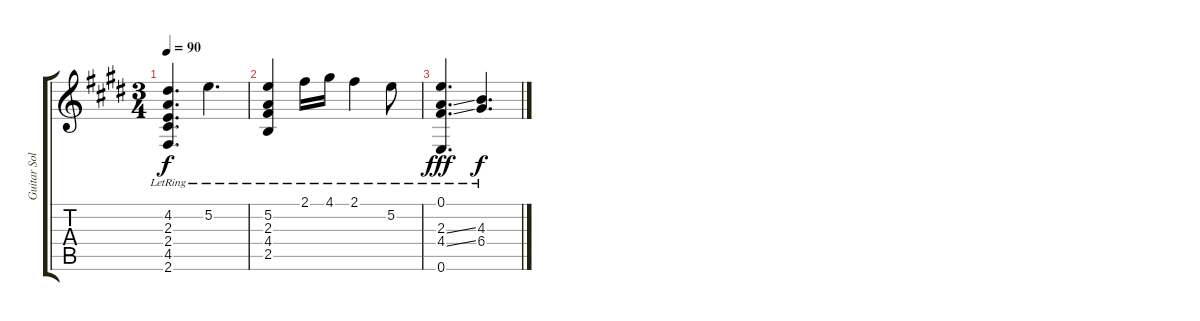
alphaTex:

\track ("Guitar Solo" "Guitar Sol") {instrument acousticguitarnylon}
\staff {score tabs}
\tuning (E4 B3 G3 D3 A2 E2) {hide}
\ts (3 4)
\tempo 90
\clef g2
\ks e
(4.2{lr} 2.3{lr} 2.4{lr} 4.5{lr} 2.6{lr}).4{d dy f} 5.2{lr}.4{d} |
(5.2{lr} 2.3{lr} 4.4{lr} 2.5{lr}).4 2.1{lr}.16 4.1{lr}.16 2.1{lr}.4 5.2{lr}.8 |
(0.1{lr} 2.3{ss lr} 4.4{ss lr} 0.6{lr}).4{d dy fff} (4.3{lr} 6.4{lr}).4{d dy f}
